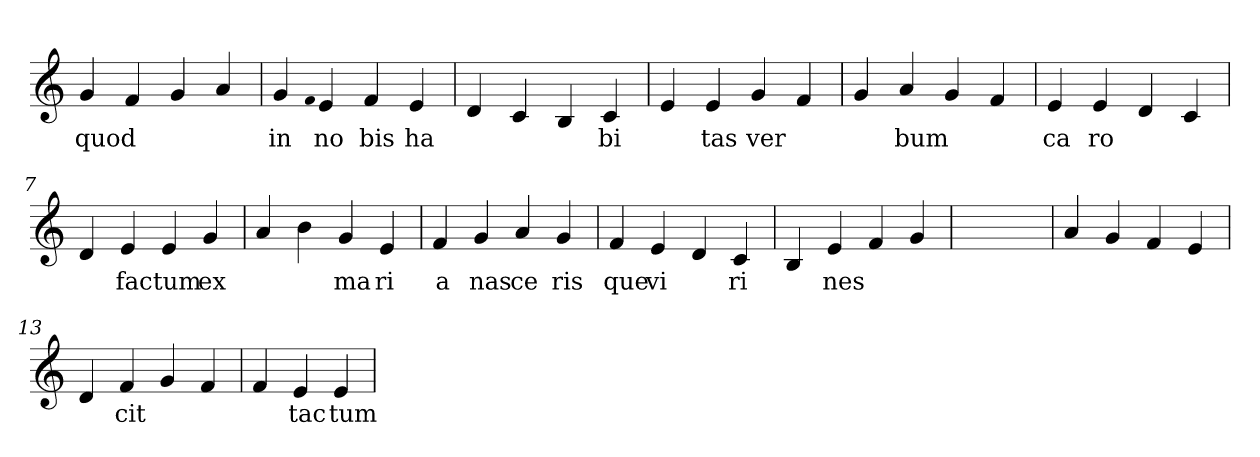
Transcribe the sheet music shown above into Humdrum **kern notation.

**kern	**text
*part1	*part1
*staff1	*staff1
*clefG2	*
=1	=1
4g	quod
4f	.
4g	.
4a	.
=2	=2
4g	in
qqf	.
4e	no
4f	bis
4e	ha
=3	=3
4d	.
4c	.
4B	.
4c	bi
=4	=4
4e	.
4e	tas
4g	ver
4f	.
=5	=5
4g	.
4a	bum
4g	.
4f	.
=6	=6
4e	ca
4e	ro
4d	.
4c	.
=7	=7
4d	.
4e	fac
4e	tum
4g	ex
=8	=8
4a	.
4b	.
4g	ma
4e	ri
=9	=9
4f	a
4g	nas
4a	ce
4g	ris
=10	=10
4f	que
4e	vi
4d	.
4c	ri
=11	=11
4B	.
4e	nes
4f	.
4g	.
=12	=12
1ryy	.
=12	=12
4a	.
4g	.
4f	.
4e	.
=13	=13
4d	.
4f	cit
4g	.
4f	.
=14	=14
4f	.
4e	tac
4e	tum
=	=
*-	*-
